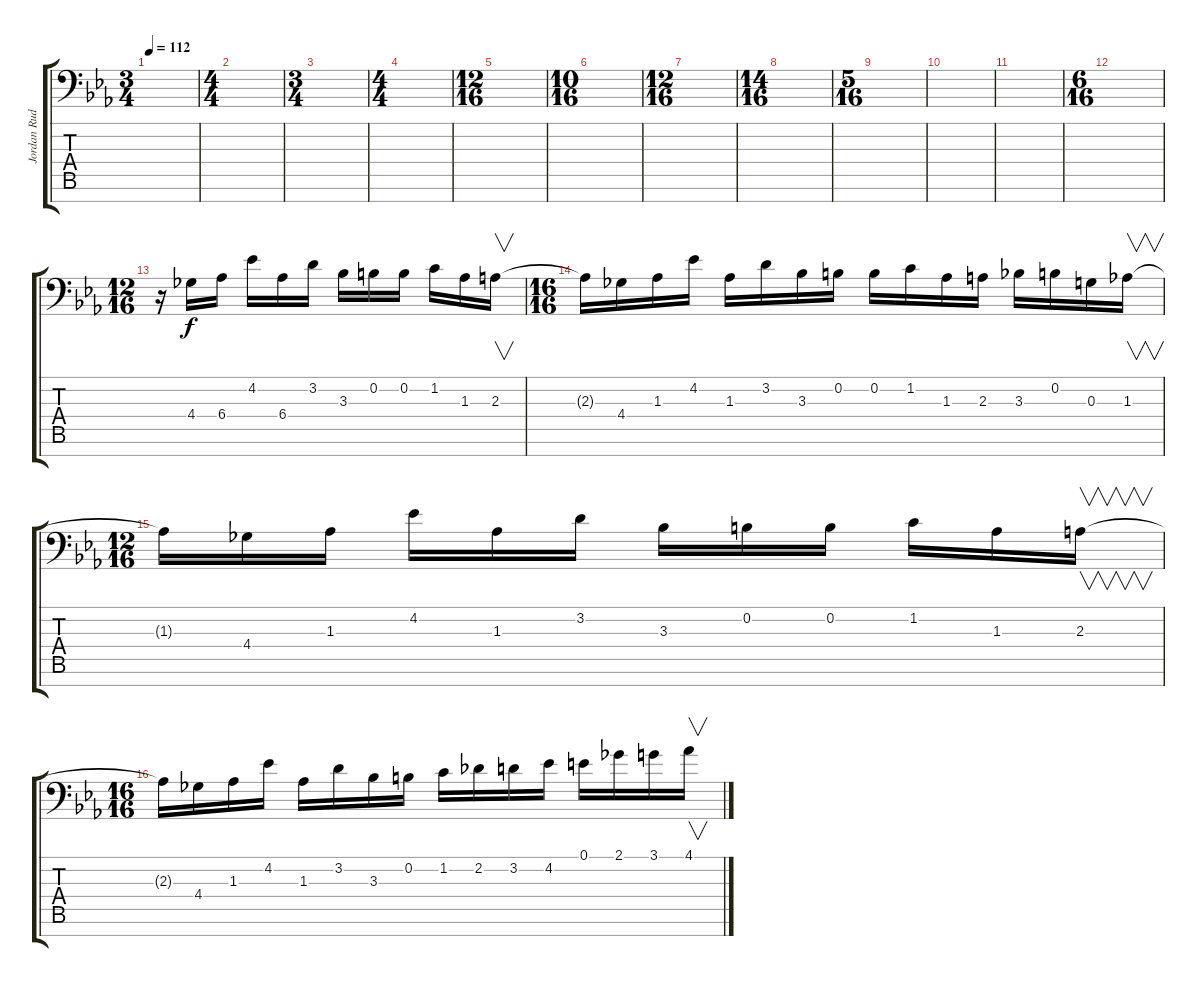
\track ("Jordan Rudess" "Jordan Rud") {instrument lead2sawtooth}
\staff {score tabs}
\tuning (E4 B3 G3 D3 A2 E2 C-1) {hide}
\ts (3 4)
\tempo 112
\clef f4
\ks eb
|
\ts (4 4)
|
\ts (3 4)
|
\ts (4 4)
|
\ts (12 16)
|
\ts (10 16)
|
\ts (12 16)
|
\ts (14 16)
|
\ts (5 16)
|
|
|
\ts (6 16)
|
\ts (12 16)
r.16{volume 7 instrument lead2sawtooth} 4.4.16{dy f} 6.4.16 4.2.16 6.4.16 3.2.16 3.3.16 0.2.16 0.2.16 1.2.16 1.3.16 2.3.16{v} |
\ts (16 16)
2.3{t}.16 4.4.16 1.3.16 4.2.16 1.3.16 3.2.16 3.3.16 0.2.16 0.2.16 1.2.16 1.3.16 2.3.16 3.3.16 0.2.16 0.3.16 1.3.16{v} |
\ts (12 16)
1.3{t}.16 4.4.16 1.3.16 4.2.16 1.3.16 3.2.16 3.3.16 0.2.16 0.2.16 1.2.16 1.3.16 2.3.16{v} |
\ts (16 16)
2.3{t}.16 4.4.16 1.3.16 4.2.16 1.3.16 3.2.16 3.3.16 0.2.16 1.2.16 2.2.16 3.2.16 4.2.16 0.1.16 2.1.16 3.1.16 4.1.16{v}
